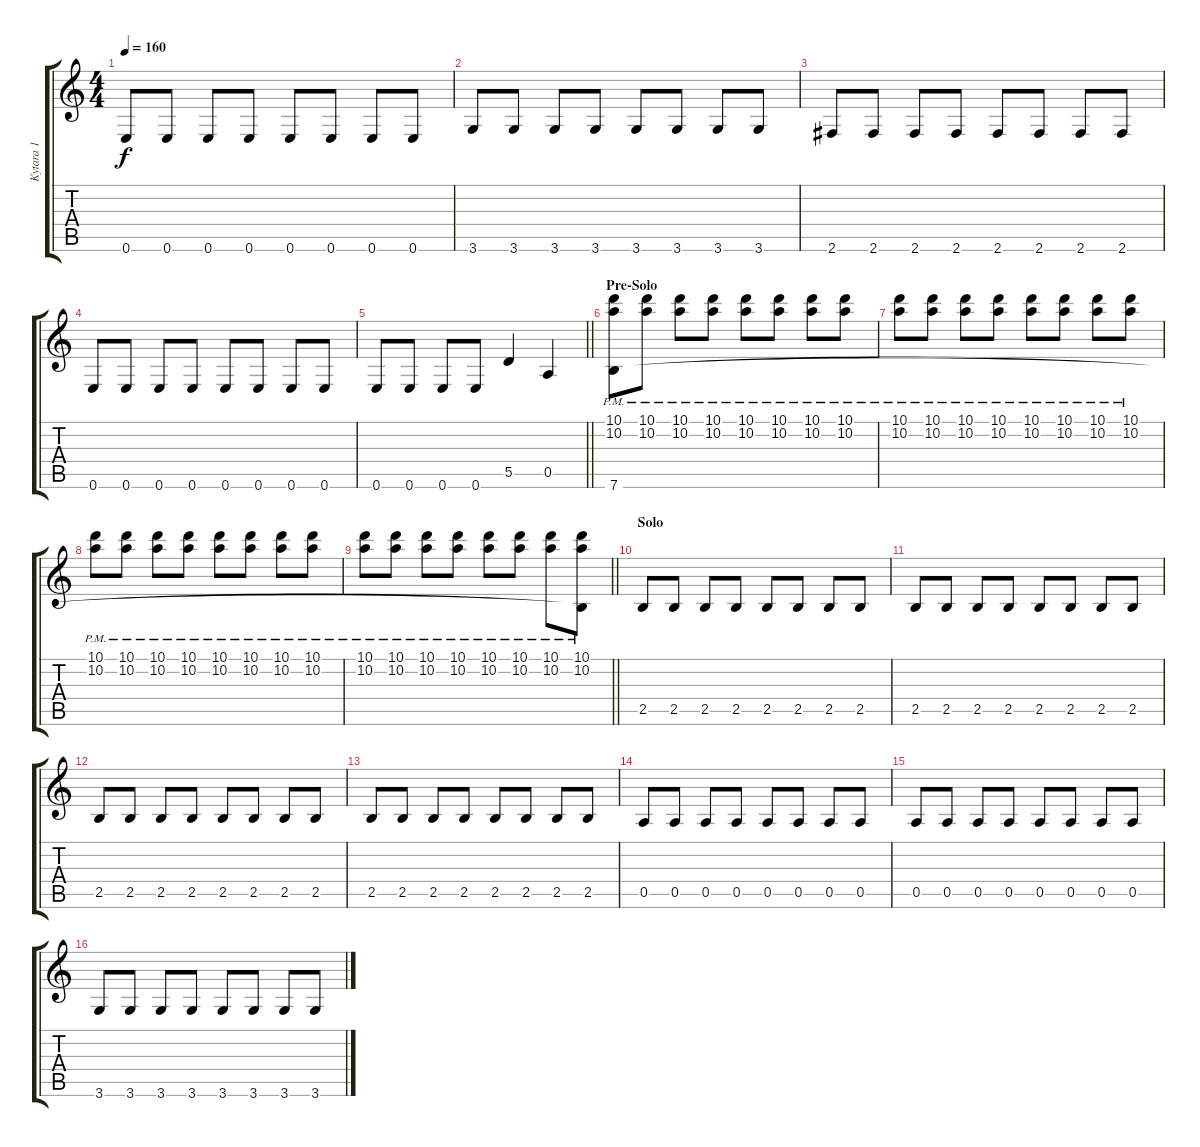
\track ("Kytara 1" "Kytara 1") {instrument distortionguitar}
\staff {score tabs}
\tuning (E4 B3 G3 D3 A2 E2) {hide}
\ts (4 4)
\tempo 160
\clef g2
\ks c
0.6.8{dy f} 0.6.8 0.6.8 0.6.8 0.6.8 0.6.8 0.6.8 0.6.8 |
3.6.8 3.6.8 3.6.8 3.6.8 3.6.8 3.6.8 3.6.8 3.6.8 |
2.6.8 2.6.8 2.6.8 2.6.8 2.6.8 2.6.8 2.6.8 2.6.8 |
0.6.8 0.6.8 0.6.8 0.6.8 0.6.8 0.6.8 0.6.8 0.6.8 |
\barLineRight lightlight
0.6.8 0.6.8 0.6.8 0.6.8 5.5.4 0.5.4 |
\section ("" "Pre-Solo")
(10.1{pm} 10.2{pm} 7.6).8 (10.1{pm} 10.2{pm}).8 (10.1{pm} 10.2{pm}).8 (10.1{pm} 10.2{pm}).8 (10.1{pm} 10.2{pm}).8 (10.1{pm} 10.2{pm}).8 (10.1{pm} 10.2{pm}).8 (10.1{pm} 10.2{pm}).8 |
(10.1{pm} 10.2{pm}).8 (10.1{pm} 10.2{pm}).8 (10.1{pm} 10.2{pm}).8 (10.1{pm} 10.2{pm}).8 (10.1{pm} 10.2{pm}).8 (10.1{pm} 10.2{pm}).8 (10.1{pm} 10.2{pm}).8 (10.1{pm} 10.2{pm}).8 |
(10.1{pm} 10.2{pm}).8 (10.1{pm} 10.2{pm}).8 (10.1{pm} 10.2{pm}).8 (10.1{pm} 10.2{pm}).8 (10.1{pm} 10.2{pm}).8 (10.1{pm} 10.2{pm}).8 (10.1{pm} 10.2{pm}).8 (10.1{pm} 10.2{pm}).8 |
\barLineRight lightlight
(10.1{pm} 10.2{pm}).8 (10.1{pm} 10.2{pm}).8 (10.1{pm} 10.2{pm}).8 (10.1{pm} 10.2{pm}).8 (10.1{pm} 10.2{pm}).8 (10.1{pm} 10.2{pm}).8 (10.1{pm} 10.2{pm}).8 (10.1{pm} 10.2{pm} 7.6{t}).8 |
\section ("" "Solo")
2.5.8 2.5.8 2.5.8 2.5.8 2.5.8 2.5.8 2.5.8 2.5.8 |
2.5.8 2.5.8 2.5.8 2.5.8 2.5.8 2.5.8 2.5.8 2.5.8 |
2.5.8 2.5.8 2.5.8 2.5.8 2.5.8 2.5.8 2.5.8 2.5.8 |
2.5.8 2.5.8 2.5.8 2.5.8 2.5.8 2.5.8 2.5.8 2.5.8 |
0.5.8 0.5.8 0.5.8 0.5.8 0.5.8 0.5.8 0.5.8 0.5.8 |
0.5.8 0.5.8 0.5.8 0.5.8 0.5.8 0.5.8 0.5.8 0.5.8 |
3.6.8 3.6.8 3.6.8 3.6.8 3.6.8 3.6.8 3.6.8 3.6.8
